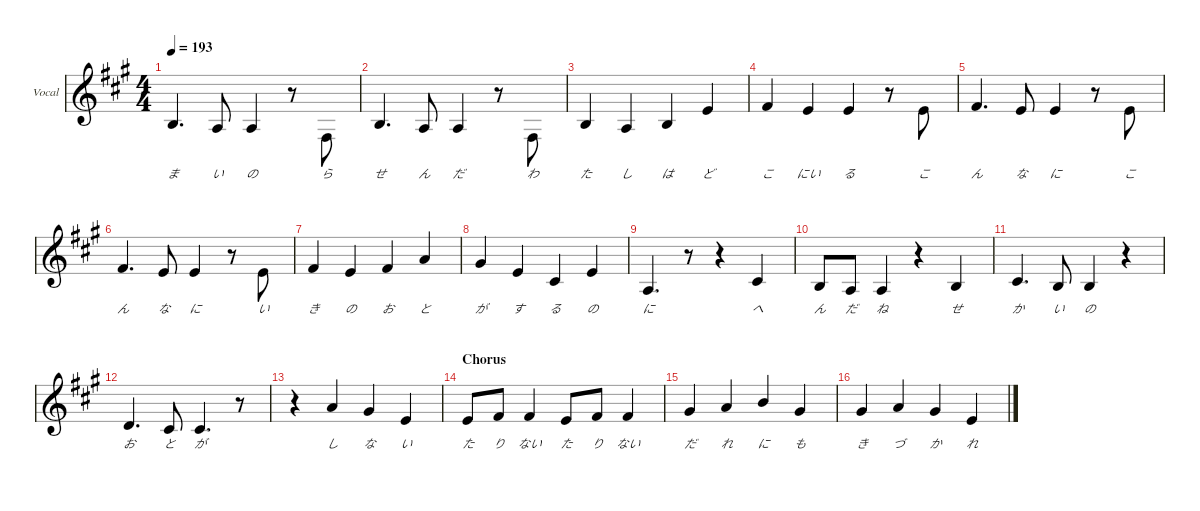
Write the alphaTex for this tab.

\defaultSystemsLayout 4
\hideDynamics
\bracketExtendMode nobrackets
\firstSystemTrackNameOrientation horizontal
\track ("Vocal" "Vocal") {defaultSystemsLayout 4 mute instrument lead7fifths}
\staff {score}
\tuning (E4 B3 G3 D3 A2 E2)
\ts (4 4)
\tempo 193
\clef g2
\scale
0.297171
\ks a
0.2{acc forcenatural}.4{d lyrics (0 "ま") lyrics (1 "") lyrics (2 "") lyrics (3 "") lyrics (4 "") dy f beam Up} 2.3{acc forcenatural}.8{lyrics (0 "い") lyrics (1 "") lyrics (2 "") lyrics (3 "") lyrics (4 "") beam Up} 2.3{acc forcenatural}.4{lyrics (0 "の") lyrics (1 "") lyrics (2 "") lyrics (3 "") lyrics (4 "") beam Up} r.8{beam Down} 4.4{acc #}.8{lyrics (0 "ら") lyrics (1 "") lyrics (2 "") lyrics (3 "") lyrics (4 "") beam Up} |
\scale
0.234276 0.2{acc forcenatural}.4{d lyrics (0 "せ") lyrics (1 "") lyrics (2 "") lyrics (3 "") lyrics (4 "") beam Up} 2.3{acc forcenatural}.8{lyrics (0 "ん") lyrics (1 "") lyrics (2 "") lyrics (3 "") lyrics (4 "") beam Up} 2.3{acc forcenatural}.4{lyrics (0 "だ") lyrics (1 "") lyrics (2 "") lyrics (3 "") lyrics (4 "") beam Up} r.8{beam Down} 4.4{acc #}.8{lyrics (0 "わ") lyrics (1 "") lyrics (2 "") lyrics (3 "") lyrics (4 "") beam Up} |
\scale
0.234277 0.2{acc forcenatural}.4{lyrics (0 "た") lyrics (1 "") lyrics (2 "") lyrics (3 "") lyrics (4 "") beam Up} 2.3{acc forcenatural}.4{lyrics (0 "し") lyrics (1 "") lyrics (2 "") lyrics (3 "") lyrics (4 "") beam Up} 0.2{acc forcenatural}.4{lyrics (0 "は") lyrics (1 "") lyrics (2 "") lyrics (3 "") lyrics (4 "") beam Up} 0.1{acc forcenatural}.4{lyrics (0 "ど") lyrics (1 "") lyrics (2 "") lyrics (3 "") lyrics (4 "") beam Up} |
\scale
0.234276 2.1{acc #}.4{lyrics (0 "こ") lyrics (1 "") lyrics (2 "") lyrics (3 "") lyrics (4 "") beam Up} 0.1{acc forcenatural}.4{lyrics (0 "にい") lyrics (1 "") lyrics (2 "") lyrics (3 "") lyrics (4 "") beam Up} 0.1{acc forcenatural}.4{lyrics (0 "る") lyrics (1 "") lyrics (2 "") lyrics (3 "") lyrics (4 "") beam Up} r.8{beam Down} 0.1{acc forcenatural}.8{lyrics (0 "こ") lyrics (1 "") lyrics (2 "") lyrics (3 "") lyrics (4 "") beam Up} |
\scale
0.297171 2.1{acc #}.4{d lyrics (0 "ん") lyrics (1 "") lyrics (2 "") lyrics (3 "") lyrics (4 "") beam Up} 0.1{acc forcenatural}.8{lyrics (0 "な") lyrics (1 "") lyrics (2 "") lyrics (3 "") lyrics (4 "") beam Up} 0.1{acc forcenatural}.4{lyrics (0 "に") lyrics (1 "") lyrics (2 "") lyrics (3 "") lyrics (4 "") beam Up} r.8{beam Down} 0.1{acc forcenatural}.8{lyrics (0 "こ") lyrics (1 "") lyrics (2 "") lyrics (3 "") lyrics (4 "") beam Up} |
\scale
0.234277 2.1{acc #}.4{d lyrics (0 "ん") lyrics (1 "") lyrics (2 "") lyrics (3 "") lyrics (4 "") beam Up} 0.1{acc forcenatural}.8{lyrics (0 "な") lyrics (1 "") lyrics (2 "") lyrics (3 "") lyrics (4 "") beam Up} 0.1{acc forcenatural}.4{lyrics (0 "に") lyrics (1 "") lyrics (2 "") lyrics (3 "") lyrics (4 "") beam Up} r.8{beam Down} 0.1{acc forcenatural}.8{lyrics (0 "い") lyrics (1 "") lyrics (2 "") lyrics (3 "") lyrics (4 "") beam Up} |
\scale
0.234276 2.1{acc #}.4{lyrics (0 "き") lyrics (1 "") lyrics (2 "") lyrics (3 "") lyrics (4 "") beam Up} 0.1{acc forcenatural}.4{lyrics (0 "の") lyrics (1 "") lyrics (2 "") lyrics (3 "") lyrics (4 "") beam Up} 2.1{acc #}.4{lyrics (0 "お") lyrics (1 "") lyrics (2 "") lyrics (3 "") lyrics (4 "") beam Up} 5.1{acc forcenatural}.4{lyrics (0 "と") lyrics (1 "") lyrics (2 "") lyrics (3 "") lyrics (4 "") beam Up} |
\scale
0.234276 4.1{acc #}.4{lyrics (0 "が") lyrics (1 "") lyrics (2 "") lyrics (3 "") lyrics (4 "") beam Up} 0.1{acc forcenatural}.4{lyrics (0 "す") lyrics (1 "") lyrics (2 "") lyrics (3 "") lyrics (4 "") beam Up} 2.2{acc #}.4{lyrics (0 "る") lyrics (1 "") lyrics (2 "") lyrics (3 "") lyrics (4 "") beam Up} 0.1{acc forcenatural}.4{lyrics (0 "の") lyrics (1 "") lyrics (2 "") lyrics (3 "") lyrics (4 "") beam Up} |
\scale
0.297829 2.3{acc forcenatural}.4{d lyrics (0 "に") lyrics (1 "") lyrics (2 "") lyrics (3 "") lyrics (4 "") beam Up} r.8{beam Down} r.4{beam Down} 2.2{acc #}.4{lyrics (0 "へ") lyrics (1 "") lyrics (2 "") lyrics (3 "") lyrics (4 "") beam Up} |
\scale
0.234796 0.2{acc forcenatural}.8{lyrics (0 "ん") lyrics (1 "") lyrics (2 "") lyrics (3 "") lyrics (4 "") beam Up} 2.3{acc forcenatural}.8{lyrics (0 "だ") lyrics (1 "") lyrics (2 "") lyrics (3 "") lyrics (4 "") beam Up} 2.3{acc forcenatural}.4{lyrics (0 "ね") lyrics (1 "") lyrics (2 "") lyrics (3 "") lyrics (4 "") beam Up} r.4{beam Down} 0.2{acc forcenatural}.4{lyrics (0 "せ") lyrics (1 "") lyrics (2 "") lyrics (3 "") lyrics (4 "") beam Up} |
\scale
0.233687 2.2{acc #}.4{d lyrics (0 "か") lyrics (1 "") lyrics (2 "") lyrics (3 "") lyrics (4 "") beam Up} 0.2{acc forcenatural}.8{lyrics (0 "い") lyrics (1 "") lyrics (2 "") lyrics (3 "") lyrics (4 "") beam Up} 0.2{acc forcenatural}.4{lyrics (0 "の") lyrics (1 "") lyrics (2 "") lyrics (3 "") lyrics (4 "") beam Up} r.4{beam Down} |
\scale
0.233688 3.2{acc forcenatural}.4{d lyrics (0 "お") lyrics (1 "") lyrics (2 "") lyrics (3 "") lyrics (4 "") beam Up} 2.2{acc #}.8{lyrics (0 "と") lyrics (1 "") lyrics (2 "") lyrics (3 "") lyrics (4 "") beam Up} 2.2{acc #}.4{d lyrics (0 "が") lyrics (1 "") lyrics (2 "") lyrics (3 "") lyrics (4 "") beam Up} r.8{beam Down} |
r.4{beam Down} 5.1{acc forcenatural}.4{lyrics (0 "し") lyrics (1 "") lyrics (2 "") lyrics (3 "") lyrics (4 "") beam Up} 4.1{acc #}.4{lyrics (0 "な") lyrics (1 "") lyrics (2 "") lyrics (3 "") lyrics (4 "") beam Up} 0.1{acc forcenatural}.4{lyrics (0 "い") lyrics (1 "") lyrics (2 "") lyrics (3 "") lyrics (4 "") beam Up} |
\section ("" "Chorus")
\scale
0.29646 0.1{acc forcenatural}.8{lyrics (0 "た") lyrics (1 "") lyrics (2 "") lyrics (3 "") lyrics (4 "") beam Up} 2.1{acc #}.8{lyrics (0 "り") lyrics (1 "") lyrics (2 "") lyrics (3 "") lyrics (4 "") beam Up} 2.1{acc #}.4{lyrics (0 "ない") lyrics (1 "") lyrics (2 "") lyrics (3 "") lyrics (4 "") beam Up} 0.1{acc forcenatural}.8{lyrics (0 "た") lyrics (1 "") lyrics (2 "") lyrics (3 "") lyrics (4 "") beam Up} 2.1{acc #}.8{lyrics (0 "り") lyrics (1 "") lyrics (2 "") lyrics (3 "") lyrics (4 "") beam Up} 2.1{acc #}.4{lyrics (0 "ない") lyrics (1 "") lyrics (2 "") lyrics (3 "") lyrics (4 "") beam Up} |
\scale
0.234513 4.1{acc #}.4{lyrics (0 "だ") lyrics (1 "") lyrics (2 "") lyrics (3 "") lyrics (4 "") beam Up} 5.1{acc forcenatural}.4{lyrics (0 "れ") lyrics (1 "") lyrics (2 "") lyrics (3 "") lyrics (4 "") beam Up} 7.1{acc forcenatural}.4{lyrics (0 "に") lyrics (1 "") lyrics (2 "") lyrics (3 "") lyrics (4 "") beam Up} 4.1{acc #}.4{lyrics (0 "も") lyrics (1 "") lyrics (2 "") lyrics (3 "") lyrics (4 "") beam Up} |
\scale
0.23475 4.1{acc #}.4{lyrics (0 "き") lyrics (1 "") lyrics (2 "") lyrics (3 "") lyrics (4 "") beam Up} 5.1{acc forcenatural}.4{lyrics (0 "づ") lyrics (1 "") lyrics (2 "") lyrics (3 "") lyrics (4 "") beam Up} 4.1{acc #}.4{lyrics (0 "か") lyrics (1 "") lyrics (2 "") lyrics (3 "") lyrics (4 "") beam Up} 0.1{acc forcenatural}.4{lyrics (0 "れ") lyrics (1 "") lyrics (2 "") lyrics (3 "") lyrics (4 "") beam Up}
